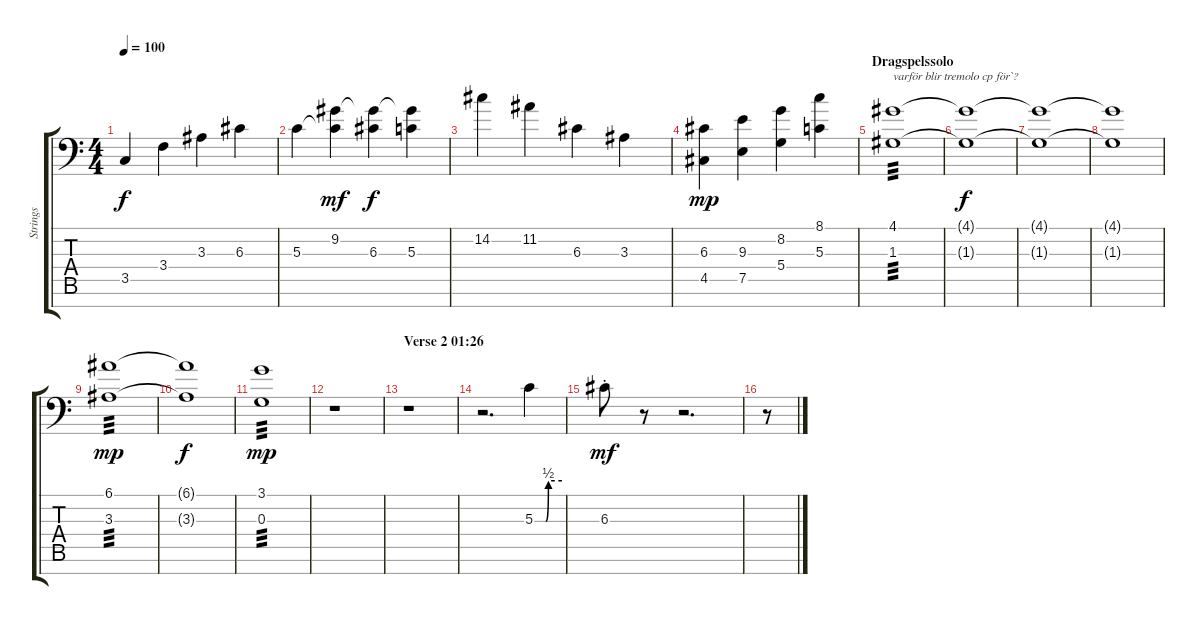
\track ("Strings" "Strings") {instrument stringensemble1}
\staff {score tabs}
\tuning (E4 B3 G3 D3 A2 E2 C1) {hide}
\ts (4 4)
\tempo 100
\clef f4
\ks c
3.5.4{dy f} 3.4.4 3.3.4 6.3.4 |
5.3.4 (9.2 5.3{t}).4{dy mf} (9.2{t} 6.3).4{dy f} (9.2{t} 5.3).4 |
14.2.4 11.2.4 6.3.4 3.3.4 |
(6.3 4.5).4{dy mp} (9.3 7.5).4 (8.2 5.4).4 (8.1 5.3).4 |
\section ("" "Dragspelssolo")
(4.1 1.3).1{txt "varför blir tremolo cp för`?" tp 3} |
(4.1{t} 1.3{t}).1{dy f} |
(4.1{t} 1.3{t}).1 |
(4.1{t} 1.3{t}).1 |
(6.1 3.3).1{tp 3 dy mp} |
(6.1{t} 3.3{t}).1{dy f} |
(3.1 0.3).1{tp 3 dy mp} |
r.1 |
\section ("" "Verse 2 01:26")
r.1 |
r.2{d} 5.3{be (custom 0 0 24 0 30 2 60 2)}.4 |
6.3{st}.8{dy mf} r.8 r.2{d} |
r.8
